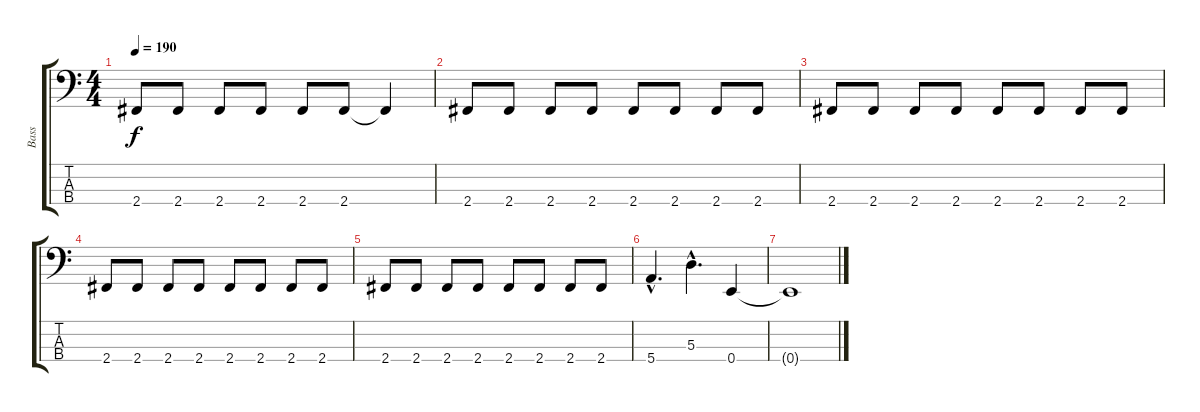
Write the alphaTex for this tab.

\track ("Bass" "Bass") {instrument electricbasspick}
\staff {score tabs}
\tuning (G2 D2 A1 E1) {hide}
\ts (4 4)
\tempo 190
\clef f4
\ks c
2.4.8{dy f} 2.4.8 2.4.8 2.4.8 2.4.8 2.4.8 2.4{t}.4 |
2.4.8 2.4.8 2.4.8 2.4.8 2.4.8 2.4.8 2.4.8 2.4.8 |
2.4.8 2.4.8 2.4.8 2.4.8 2.4.8 2.4.8 2.4.8 2.4.8 |
2.4.8 2.4.8 2.4.8 2.4.8 2.4.8 2.4.8 2.4.8 2.4.8 |
2.4.8 2.4.8 2.4.8 2.4.8 2.4.8 2.4.8 2.4.8 2.4.8 |
5.4{hac}.4{d} 5.3{hac}.4{d} 0.4.4 |
0.4{t}.1
